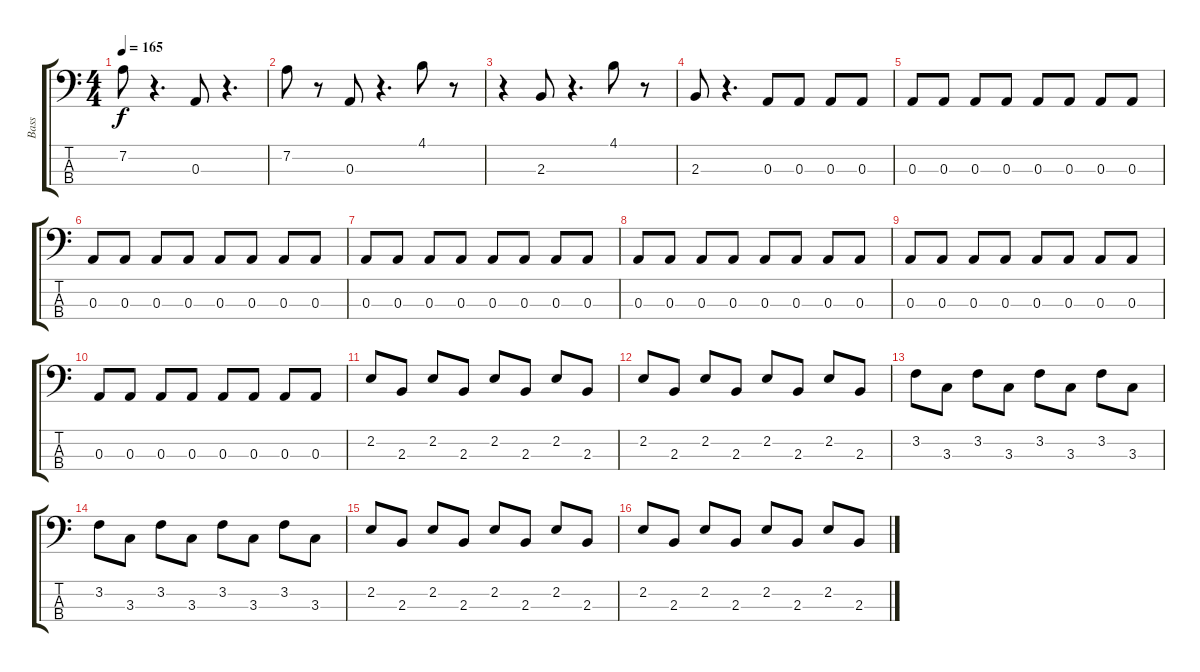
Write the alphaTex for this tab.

\track ("Bass" "Bass") {instrument acousticbass}
\staff {score tabs}
\tuning (G2 D2 A1 E1) {hide}
\ts (4 4)
\tempo 165
\clef f4
\ks c
7.2.8{dy f} r.4{d} 0.3.8 r.4{d} |
7.2.8 r.8 0.3.8 r.4{d} 4.1.8 r.8 |
r.4 2.3.8 r.4{d} 4.1.8 r.8 |
2.3.8 r.4{d} 0.3.8 0.3.8 0.3.8 0.3.8 |
0.3.8 0.3.8 0.3.8 0.3.8 0.3.8 0.3.8 0.3.8 0.3.8 |
0.3.8 0.3.8 0.3.8 0.3.8 0.3.8 0.3.8 0.3.8 0.3.8 |
0.3.8 0.3.8 0.3.8 0.3.8 0.3.8 0.3.8 0.3.8 0.3.8 |
0.3.8 0.3.8 0.3.8 0.3.8 0.3.8 0.3.8 0.3.8 0.3.8 |
0.3.8 0.3.8 0.3.8 0.3.8 0.3.8 0.3.8 0.3.8 0.3.8 |
0.3.8 0.3.8 0.3.8 0.3.8 0.3.8 0.3.8 0.3.8 0.3.8 |
2.2.8 2.3.8 2.2.8 2.3.8 2.2.8 2.3.8 2.2.8 2.3.8 |
2.2.8 2.3.8 2.2.8 2.3.8 2.2.8 2.3.8 2.2.8 2.3.8 |
3.2.8 3.3.8 3.2.8 3.3.8 3.2.8 3.3.8 3.2.8 3.3.8 |
3.2.8 3.3.8 3.2.8 3.3.8 3.2.8 3.3.8 3.2.8 3.3.8 |
2.2.8 2.3.8 2.2.8 2.3.8 2.2.8 2.3.8 2.2.8 2.3.8 |
2.2.8 2.3.8 2.2.8 2.3.8 2.2.8 2.3.8 2.2.8 2.3.8
